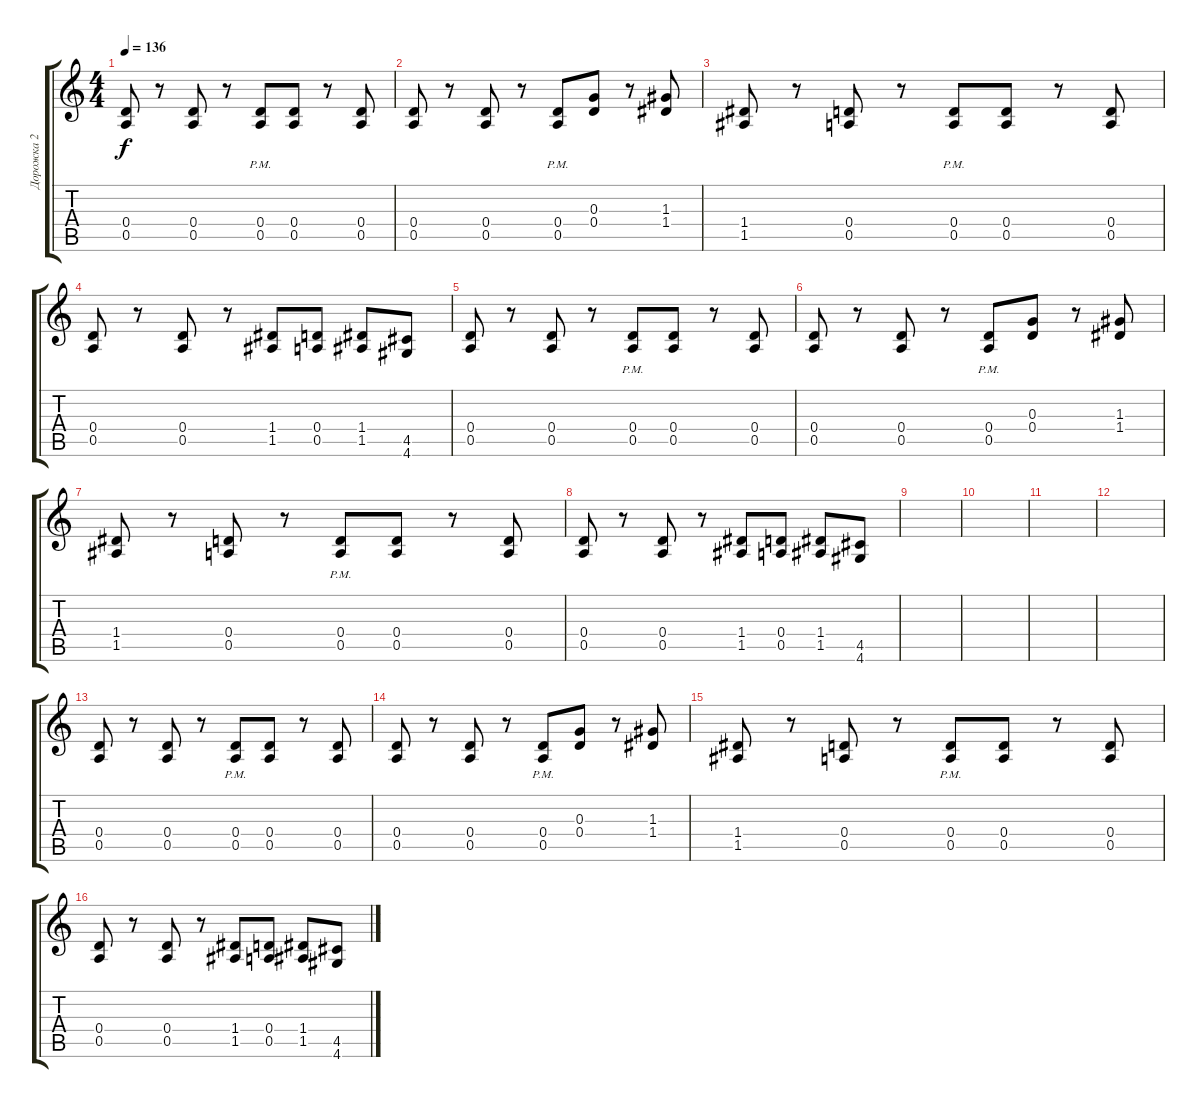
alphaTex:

\track ("Дорожка 2" "Дорожка 2") {instrument distortionguitar}
\staff {score tabs}
\tuning (E4 B3 G3 D3 A2 E2) {hide}
\ts (4 4)
\tempo 136
\clef g2
\ks c
(0.4 0.5).8{dy f} r.8 (0.4 0.5).8 r.8 (0.4 0.5{pm}).8 (0.4 0.5).8 r.8 (0.4 0.5).8 |
(0.4 0.5).8 r.8 (0.4 0.5).8 r.8 (0.4 0.5{pm}).8 (0.3 0.4).8 r.8 (1.3 1.4).8 |
(1.4 1.5).8 r.8 (0.4 0.5).8 r.8 (0.4 0.5{pm}).8 (0.4 0.5).8 r.8 (0.4 0.5).8 |
(0.4 0.5).8 r.8 (0.4 0.5).8 r.8 (1.4 1.5).8 (0.4 0.5).8 (1.4 1.5).8 (4.5 4.6).8 |
(0.4 0.5).8 r.8 (0.4 0.5).8 r.8 (0.4 0.5{pm}).8 (0.4 0.5).8 r.8 (0.4 0.5).8 |
(0.4 0.5).8 r.8 (0.4 0.5).8 r.8 (0.4 0.5{pm}).8 (0.3 0.4).8 r.8 (1.3 1.4).8 |
(1.4 1.5).8 r.8 (0.4 0.5).8 r.8 (0.4 0.5{pm}).8 (0.4 0.5).8 r.8 (0.4 0.5).8 |
(0.4 0.5).8 r.8 (0.4 0.5).8 r.8 (1.4 1.5).8 (0.4 0.5).8 (1.4 1.5).8 (4.5 4.6).8 |
|
|
|
|
(0.4 0.5).8 r.8 (0.4 0.5).8 r.8 (0.4 0.5{pm}).8 (0.4 0.5).8 r.8 (0.4 0.5).8 |
(0.4 0.5).8 r.8 (0.4 0.5).8 r.8 (0.4 0.5{pm}).8 (0.3 0.4).8 r.8 (1.3 1.4).8 |
(1.4 1.5).8 r.8 (0.4 0.5).8 r.8 (0.4 0.5{pm}).8 (0.4 0.5).8 r.8 (0.4 0.5).8 |
(0.4 0.5).8 r.8 (0.4 0.5).8 r.8 (1.4 1.5).8 (0.4 0.5).8 (1.4 1.5).8 (4.5 4.6).8
